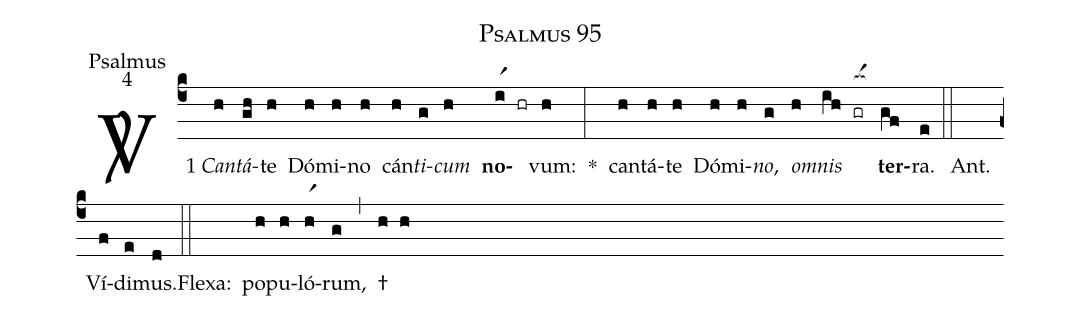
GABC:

name:Psalmus 95;
office-part:Psalmus;
mode:4;
%%
(c4) <sp>V/</sp> 1 {<i>Can</i>}(h)<i>tá</i>(gh)te(h) Dó(h)mi(h)no(h) cán(h)<i>ti</i>(g)<i>cum</i>(h) <b>no</b>(ir1 hr)vum:(h) *(:) can(h)tá(h)te(h) Dó(h)mi(h)<i>no</i>,(g) <i>om</i>(h)<i>nis</i>(ih gr[ocba:1{]) <b>ter</b>(gf[ocba:0}])ra.(e) (::) Ant.() Ví(f)di(e)mus.(d) (::) Flexa:()  po(h)pu(h)ló(hr1)rum,(g) (,) †(h h)
